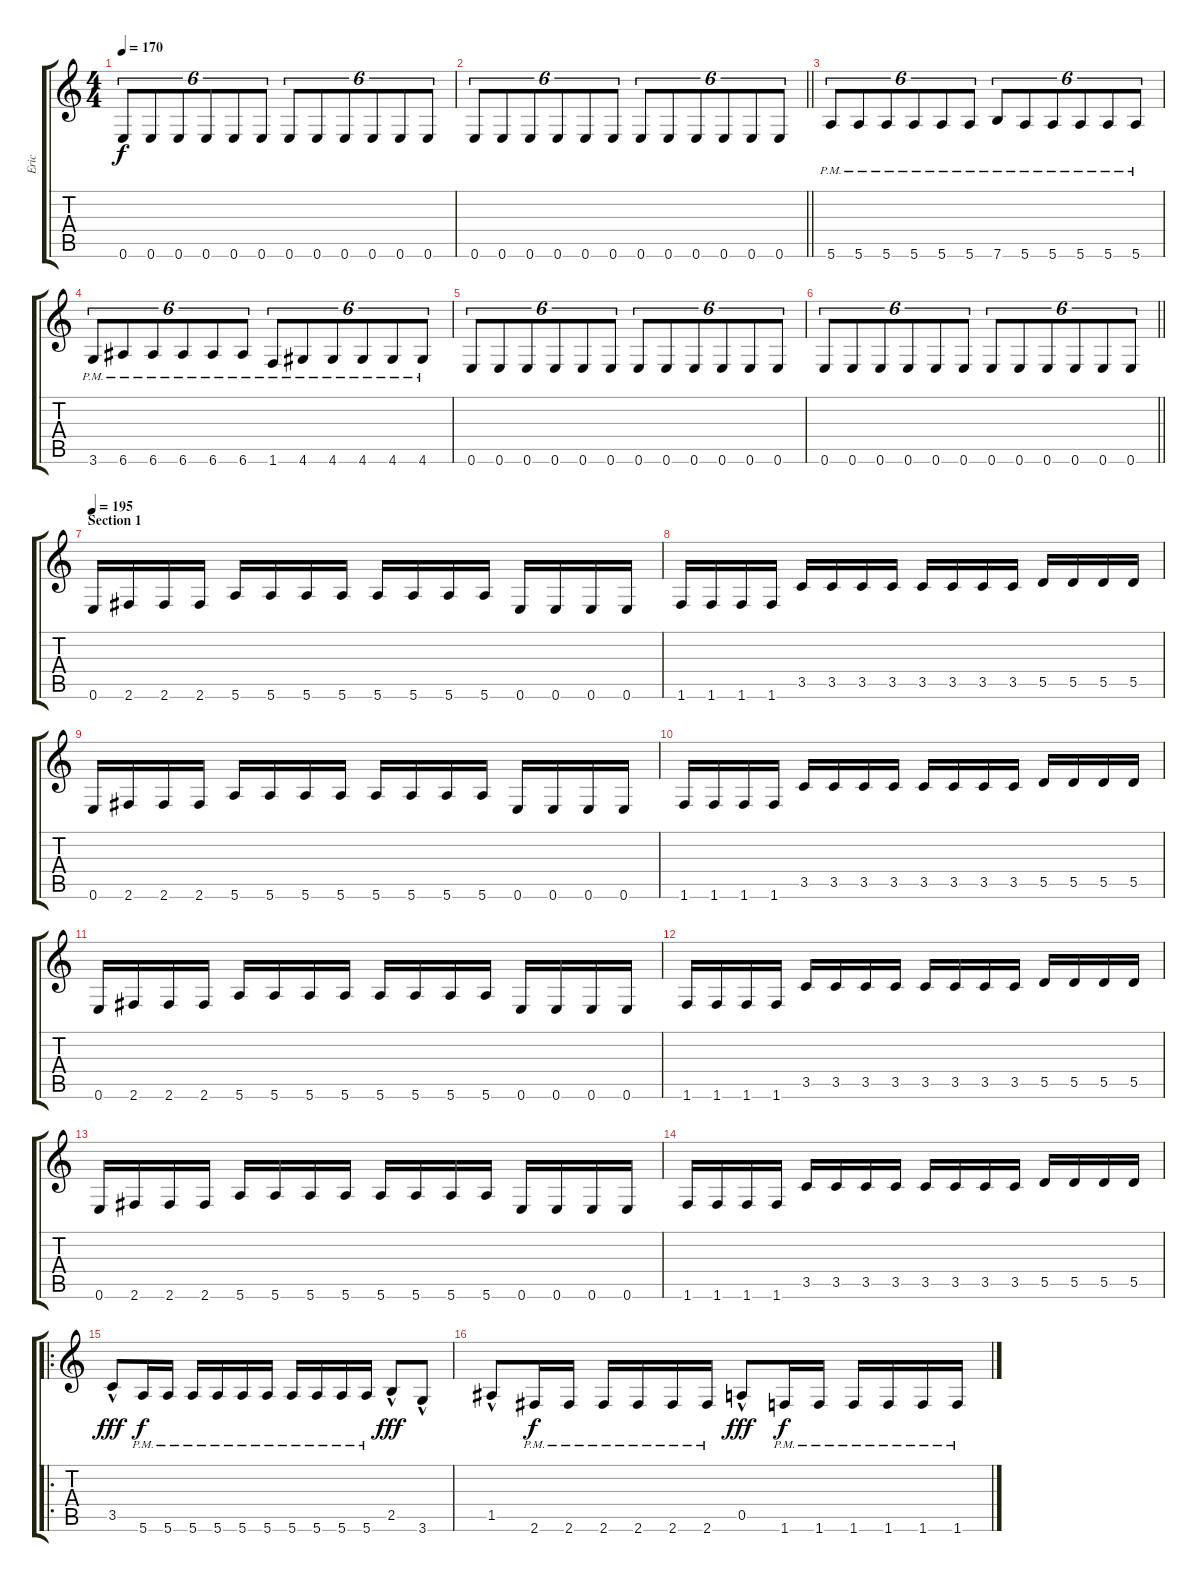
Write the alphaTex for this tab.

\track ("Eric" "Eric") {instrument distortionguitar}
\staff {score tabs}
\tuning (E4 B3 G3 D3 A2 E2) {hide}
\ts (4 4)
\tempo 170
\clef g2
\ks c
0.6.8{tu (6 4) dy f} 0.6.8{tu (6 4)} 0.6.8{tu (6 4)} 0.6.8{tu (6 4)} 0.6.8{tu (6 4)} 0.6.8{tu (6 4)} 0.6.8{tu (6 4)} 0.6.8{tu (6 4)} 0.6.8{tu (6 4)} 0.6.8{tu (6 4)} 0.6.8{tu (6 4)} 0.6.8{tu (6 4)} |
\barLineRight lightlight
0.6.8{tu (6 4)} 0.6.8{tu (6 4)} 0.6.8{tu (6 4)} 0.6.8{tu (6 4)} 0.6.8{tu (6 4)} 0.6.8{tu (6 4)} 0.6.8{tu (6 4)} 0.6.8{tu (6 4)} 0.6.8{tu (6 4)} 0.6.8{tu (6 4)} 0.6.8{tu (6 4)} 0.6.8{tu (6 4)} |
5.6{pm}.8{tu (6 4)} 5.6{pm}.8{tu (6 4)} 5.6{pm}.8{tu (6 4)} 5.6{pm}.8{tu (6 4)} 5.6{pm}.8{tu (6 4)} 5.6{pm}.8{tu (6 4)} 7.6{pm}.8{tu (6 4)} 5.6{pm}.8{tu (6 4)} 5.6{pm}.8{tu (6 4)} 5.6{pm}.8{tu (6 4)} 5.6{pm}.8{tu (6 4)} 5.6{pm}.8{tu (6 4)} |
3.6{pm}.8{tu (6 4)} 6.6{pm}.8{tu (6 4)} 6.6{pm}.8{tu (6 4)} 6.6{pm}.8{tu (6 4)} 6.6{pm}.8{tu (6 4)} 6.6{pm}.8{tu (6 4)} 1.6{pm}.8{tu (6 4)} 4.6{pm}.8{tu (6 4)} 4.6{pm}.8{tu (6 4)} 4.6{pm}.8{tu (6 4)} 4.6{pm}.8{tu (6 4)} 4.6{pm}.8{tu (6 4)} |
0.6.8{tu (6 4)} 0.6.8{tu (6 4)} 0.6.8{tu (6 4)} 0.6.8{tu (6 4)} 0.6.8{tu (6 4)} 0.6.8{tu (6 4)} 0.6.8{tu (6 4)} 0.6.8{tu (6 4)} 0.6.8{tu (6 4)} 0.6.8{tu (6 4)} 0.6.8{tu (6 4)} 0.6.8{tu (6 4)} |
\barLineRight lightlight
0.6.8{tu (6 4)} 0.6.8{tu (6 4)} 0.6.8{tu (6 4)} 0.6.8{tu (6 4)} 0.6.8{tu (6 4)} 0.6.8{tu (6 4)} 0.6.8{tu (6 4)} 0.6.8{tu (6 4)} 0.6.8{tu (6 4)} 0.6.8{tu (6 4)} 0.6.8{tu (6 4)} 0.6.8{tu (6 4)} |
\section ("" "Section 1")
\tempo 195
0.6.16 2.6.16 2.6.16 2.6.16 5.6.16 5.6.16 5.6.16 5.6.16 5.6.16 5.6.16 5.6.16 5.6.16 0.6.16 0.6.16 0.6.16 0.6.16 |
1.6.16 1.6.16 1.6.16 1.6.16 3.5.16 3.5.16 3.5.16 3.5.16 3.5.16 3.5.16 3.5.16 3.5.16 5.5.16 5.5.16 5.5.16 5.5.16 |
0.6.16 2.6.16 2.6.16 2.6.16 5.6.16 5.6.16 5.6.16 5.6.16 5.6.16 5.6.16 5.6.16 5.6.16 0.6.16 0.6.16 0.6.16 0.6.16 |
1.6.16 1.6.16 1.6.16 1.6.16 3.5.16 3.5.16 3.5.16 3.5.16 3.5.16 3.5.16 3.5.16 3.5.16 5.5.16 5.5.16 5.5.16 5.5.16 |
0.6.16 2.6.16 2.6.16 2.6.16 5.6.16 5.6.16 5.6.16 5.6.16 5.6.16 5.6.16 5.6.16 5.6.16 0.6.16 0.6.16 0.6.16 0.6.16 |
1.6.16 1.6.16 1.6.16 1.6.16 3.5.16 3.5.16 3.5.16 3.5.16 3.5.16 3.5.16 3.5.16 3.5.16 5.5.16 5.5.16 5.5.16 5.5.16 |
0.6.16 2.6.16 2.6.16 2.6.16 5.6.16 5.6.16 5.6.16 5.6.16 5.6.16 5.6.16 5.6.16 5.6.16 0.6.16 0.6.16 0.6.16 0.6.16 |
1.6.16 1.6.16 1.6.16 1.6.16 3.5.16 3.5.16 3.5.16 3.5.16 3.5.16 3.5.16 3.5.16 3.5.16 5.5.16 5.5.16 5.5.16 5.5.16 |
\ro
3.5{hac}.8{dy fff} 5.6{pm}.16{dy f} 5.6{pm}.16 5.6{pm}.16 5.6{pm}.16 5.6{pm}.16 5.6{pm}.16 5.6{pm}.16 5.6{pm}.16 5.6{pm}.16 5.6{pm}.16 2.5{hac}.8{dy fff} 3.6{hac}.8 |
1.5{hac}.8 2.6{pm}.16{dy f} 2.6{pm}.16 2.6{pm}.16 2.6{pm}.16 2.6{pm}.16 2.6{pm}.16 0.5{hac}.8{dy fff} 1.6{pm}.16{dy f} 1.6{pm}.16 1.6{pm}.16 1.6{pm}.16 1.6{pm}.16 1.6{pm}.16
